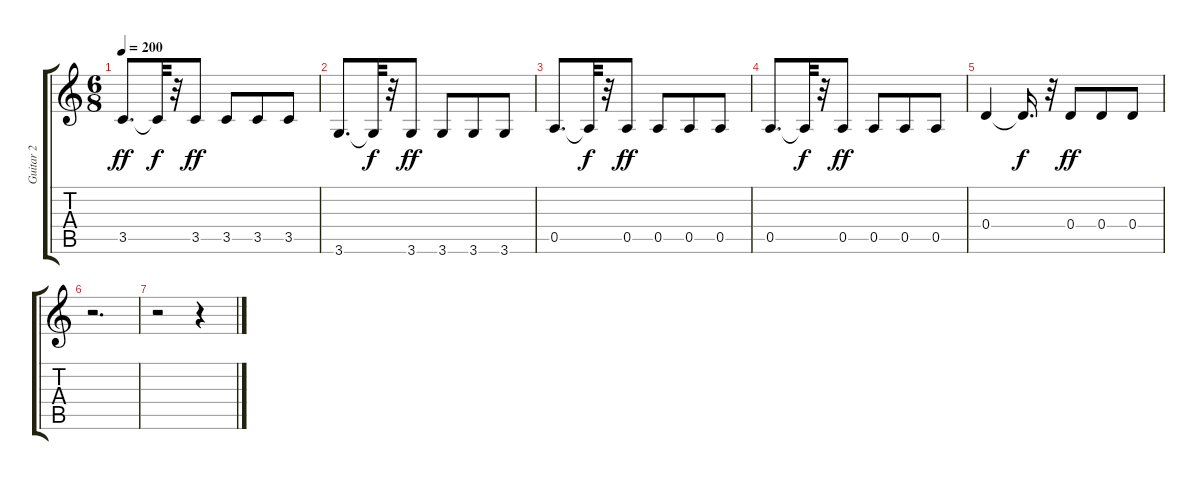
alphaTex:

\track ("Guitar 2" "Guitar 2") {instrument distortionguitar}
\staff {score tabs}
\tuning (E4 B3 G3 D3 A2 E2) {hide}
\ts (6 8)
\tempo 200
\clef g2
\ks c
3.5.8{d dy ff} 3.5{t}.32{dy f} r.32 3.5.8{dy ff} 3.5.8 3.5.8 3.5.8 |
3.6.8{d} 3.6{t}.32{dy f} r.32 3.6.8{dy ff} 3.6.8 3.6.8 3.6.8 |
0.5.8{d} 0.5{t}.32{dy f} r.32 0.5.8{dy ff} 0.5.8 0.5.8 0.5.8 |
0.5.8{d} 0.5{t}.32{dy f} r.32 0.5.8{dy ff} 0.5.8 0.5.8 0.5.8 |
0.4.4 0.4{t}.16{d dy f} r.32 0.4.8{dy ff} 0.4.8 0.4.8 |
r.2{d} |
r.2 r.4
